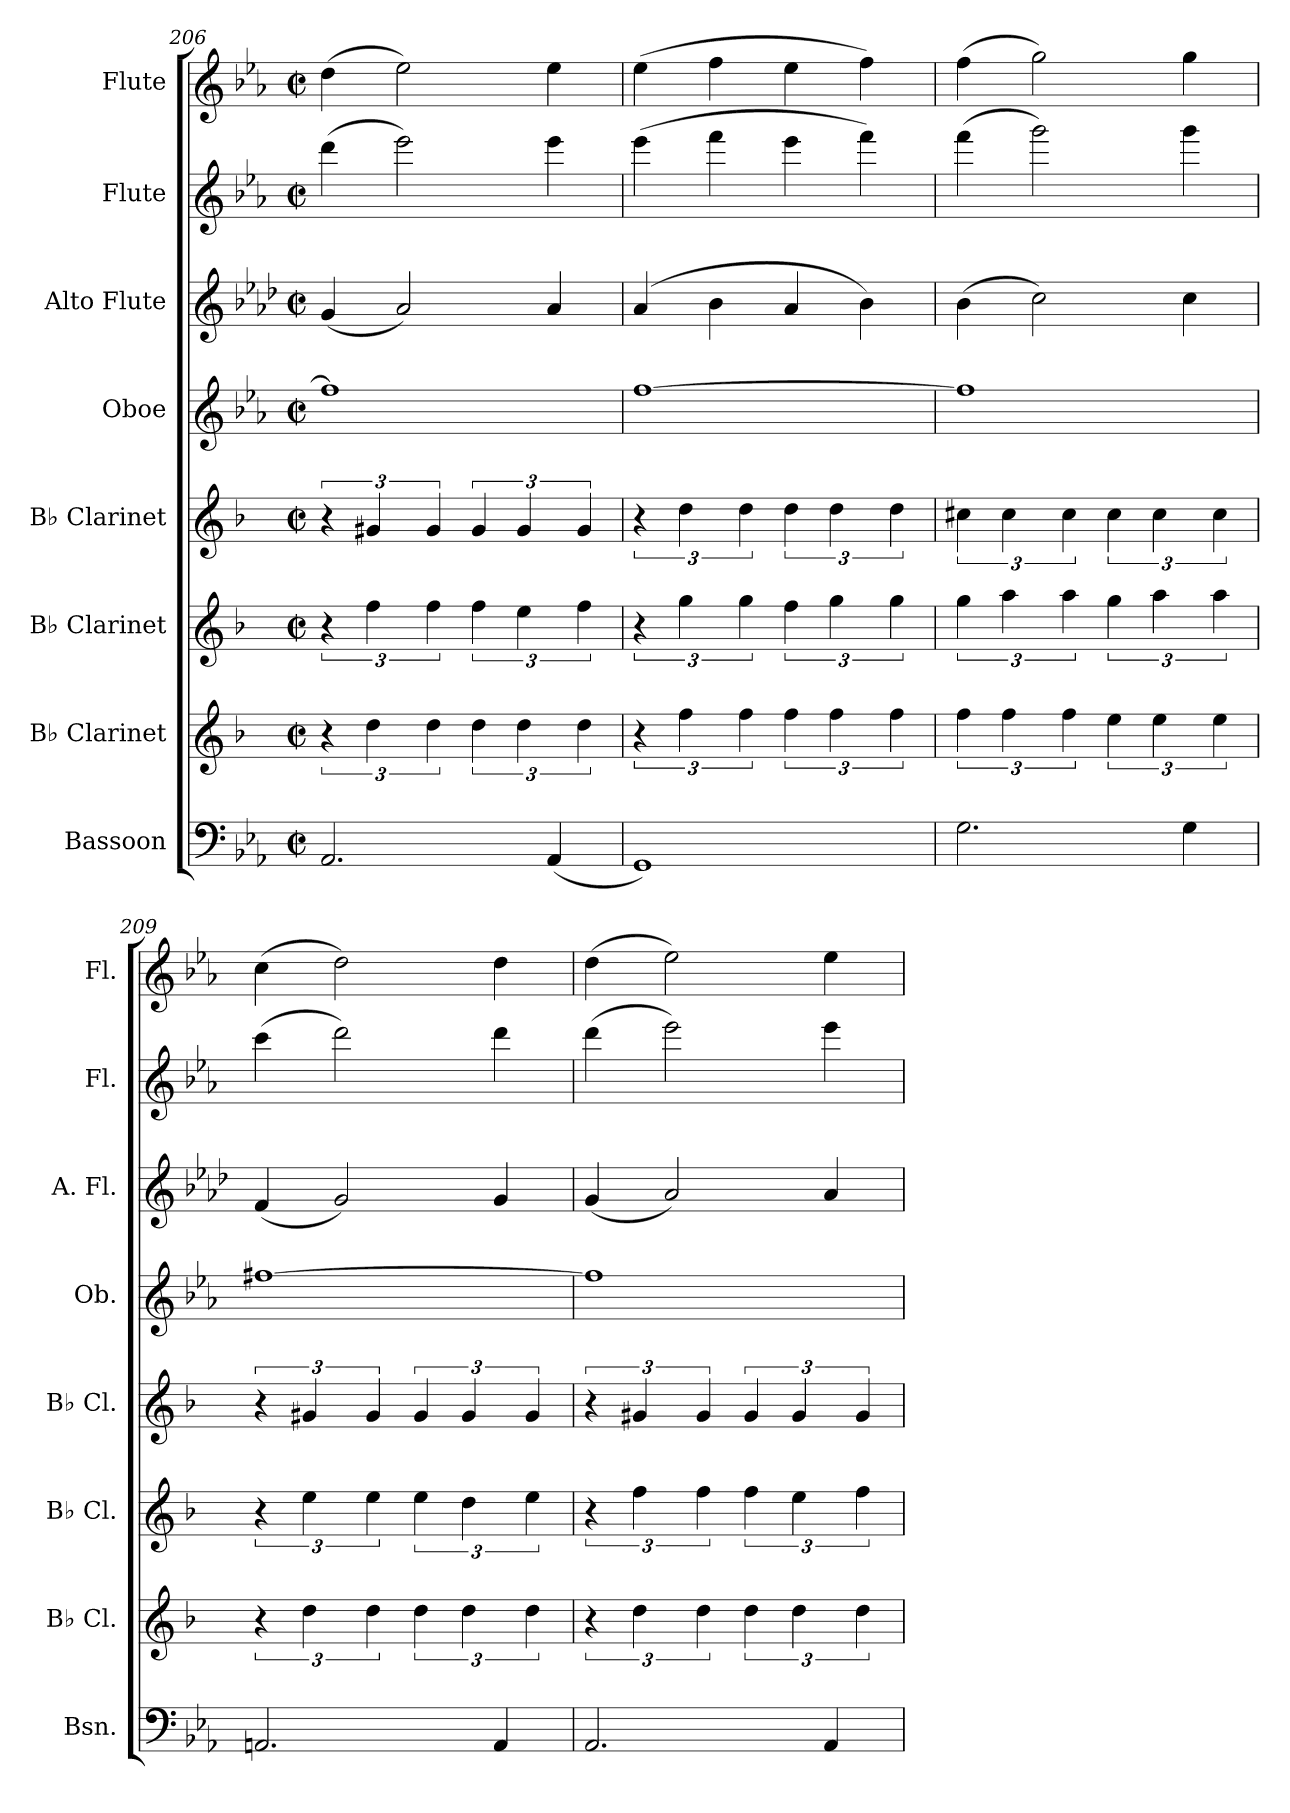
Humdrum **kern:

**kern	**kern	**kern	**kern	**kern	**kern	**kern	**kern
*part8	*part7	*part6	*part5	*part4	*part3	*part2	*part1
*staff8	*staff7	*staff6	*staff5	*staff4	*staff3	*staff2	*staff1
*I"Bassoon	*I"B♭ Clarinet	*I"B♭ Clarinet	*I"B♭ Clarinet	*I"Oboe	*I"Alto Flute	*I"Flute	*I"Flute
*I'Bsn.	*I'B♭ Cl.	*I'B♭ Cl.	*I'B♭ Cl.	*I'Ob.	*I'A. Fl.	*I'Fl.	*I'Fl.
*clefF4	*clefG2	*clefG2	*clefG2	*clefG2	*clefG2	*clefG2	*clefG2
*	*ITrd1c2	*ITrd1c2	*ITrd1c2	*	*ITrd3c5	*	*
*k[b-e-a-]	*k[b-e-a-]	*k[b-e-a-]	*k[b-e-a-]	*k[b-e-a-]	*k[b-e-a-]	*k[b-e-a-]	*k[b-e-a-]
*M2/2	*M2/2	*M2/2	*M2/2	*M2/2	*M2/2	*M2/2	*M2/2
*met(c|)	*met(c|)	*met(c|)	*met(c|)	*met(c|)	*met(c|)	*met(c|)	*met(c|)
=206	=206	=206	=206	=206	=206	=206	=206
2.AA-/	6r	6r	6r	1ff#]	(<4d/	(>4ddd\	(>4dd\
.	6cc\	6ee-\	6f#X/	.	.	.	.
.	.	.	.	.	2e-/)	2eee-\)	2ee-\)
.	6cc\	6ee-\	6f#/	.	.	.	.
.	6cc\	6ee-\	6f#/	.	.	.	.
.	6cc\	6dd\	6f#/	.	.	.	.
(<4AA-/	.	.	.	.	4e-/	4eee-\	4ee-\
.	6cc\	6ee-\	6f#/	.	.	.	.
=207	=207	=207	=207	=207	=207	=207	=207
1GG)	6r	6r	6r	[1ff	(>4e-/	(>4eee-\	(>4ee-\
.	6ee-\	6ff\	6cc\	.	.	.	.
.	.	.	.	.	4f\	4fff\	4ff\
.	6ee-\	6ff\	6cc\	.	.	.	.
.	6ee-\	6ee-\	6cc\	.	4e-/	4eee-\	4ee-\
.	6ee-\	6ff\	6cc\	.	.	.	.
.	.	.	.	.	4f\)	4fff\)	4ff\)
.	6ee-\	6ff\	6cc\	.	.	.	.
=208	=208	=208	=208	=208	=208	=208	=208
2.G\	6ee-\	6ff\	6bn\	1ff]	(>4f\	(>4fff\	(>4ff\
.	6ee-\	6gg\	6b\	.	.	.	.
.	.	.	.	.	2g\)	2ggg\)	2gg\)
.	6ee-\	6gg\	6b\	.	.	.	.
.	6dd\	6ff\	6b\	.	.	.	.
.	6dd\	6gg\	6b\	.	.	.	.
4G\	.	.	.	.	4g\	4ggg\	4gg\
.	6dd\	6gg\	6b\	.	.	.	.
=209	=209	=209	=209	=209	=209	=209	=209
*	*	*	*	*	*	*	*MM204
2.AAn/	6r	6r	6r	[1ff#X	(<4c/	(>4ccc\	(>4cc\
.	6cc\	6dd\	6f#X/	.	.	.	.
.	.	.	.	.	2d/)	2ddd\)	2dd\)
.	6cc\	6dd\	6f#/	.	.	.	.
.	6cc\	6dd\	6f#/	.	.	.	.
.	6cc\	6cc\	6f#/	.	.	.	.
4AA/	.	.	.	.	4d/	4ddd\	4dd\
.	6cc\	6dd\	6f#/	.	.	.	.
!!LO:LB:g=z
=210	=210	=210	=210	=210	=210	=210	=210
2.AA-/	6r	6r	6r	1ff#]	(<4d/	(>4ddd\	(>4dd\
.	6cc\	6ee-\	6f#X/	.	.	.	.
.	.	.	.	.	2e-/)	2eee-\)	2ee-\)
.	6cc\	6ee-\	6f#/	.	.	.	.
.	6cc\	6ee-\	6f#/	.	.	.	.
.	6cc\	6dd\	6f#/	.	.	.	.
4AA-/	.	.	.	.	4e-/	4eee-\	4ee-\
.	6cc\	6ee-\	6f#/	.	.	.	.
=	=	=	=	=	=	=	=
*-	*-	*-	*-	*-	*-	*-	*-
